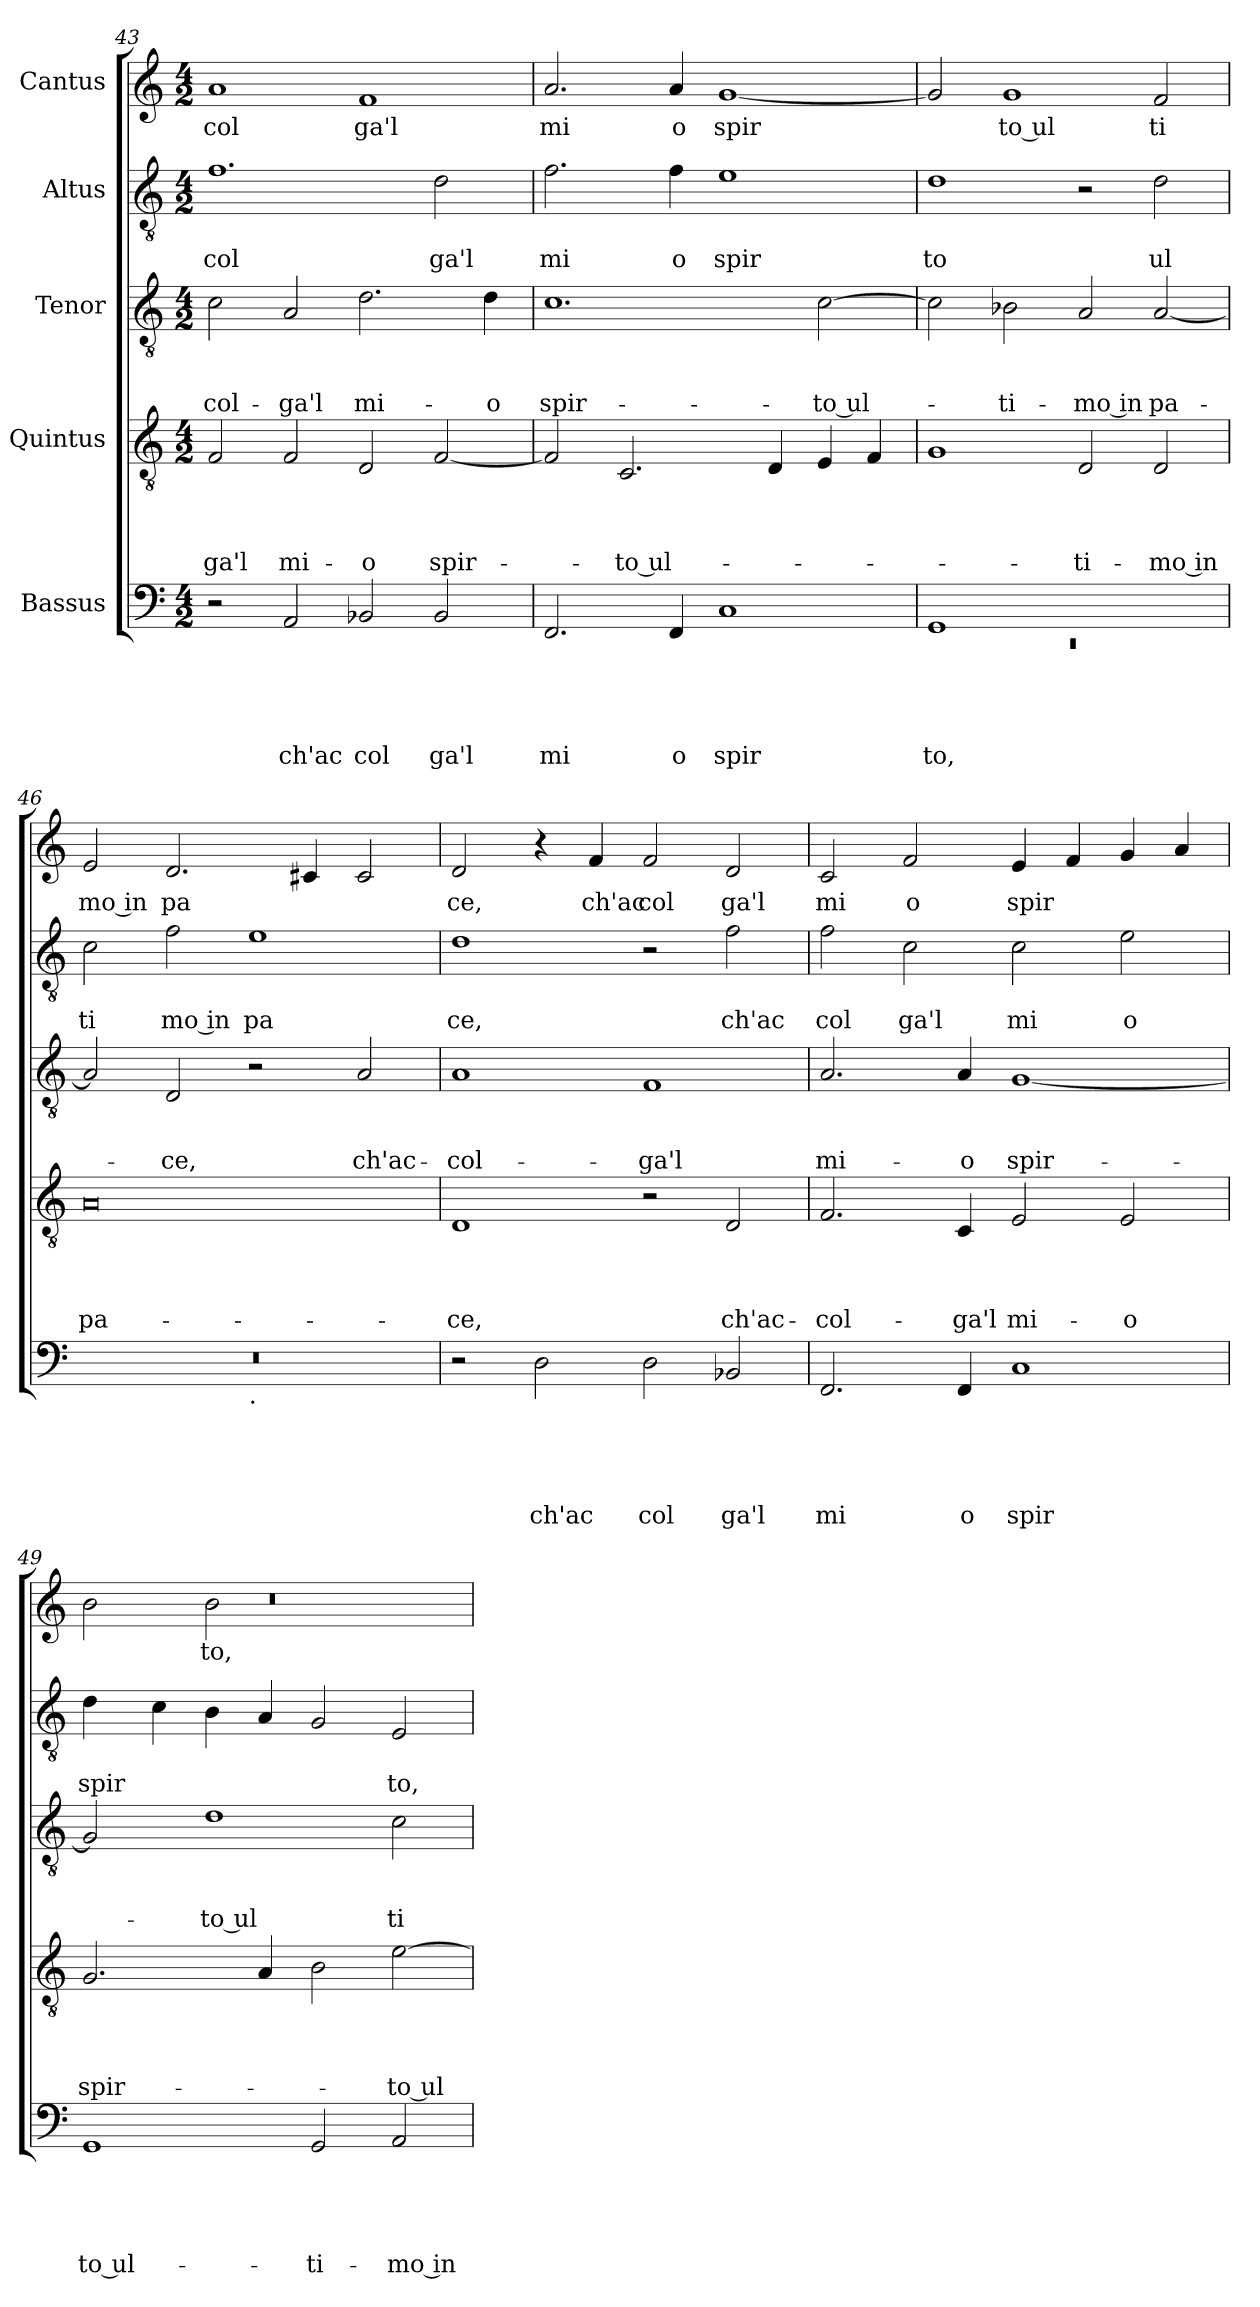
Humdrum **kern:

**kern	**text	**text	**text	**text	**text	**kern	**text	**text	**text	**text	**kern	**text	**text	**text	**kern	**text	**text	**kern	**text
*part5	*part5	*part5	*part5	*part5	*part5	*part4	*part4	*part4	*part4	*part4	*part3	*part3	*part3	*part3	*part2	*part2	*part2	*part1	*part1
*staff5	*staff5	*staff5	*staff5	*staff5	*staff5	*staff4	*staff4	*staff4	*staff4	*staff4	*staff3	*staff3	*staff3	*staff3	*staff2	*staff2	*staff2	*staff1	*staff1
*I"Bassus	*	*	*	*	*	*I"Quintus	*	*	*	*	*I"Tenor	*	*	*	*I"Altus	*	*	*I"Cantus	*
!!LO:PB:g=z
*clefF4	*	*	*	*	*	*clefGv2	*	*	*	*	*clefGv2	*	*	*	*clefGv2	*	*	*clefG2	*
*k[]	*	*	*	*	*	*k[]	*	*	*	*	*k[]	*	*	*	*k[]	*	*	*k[]	*
*C:	*	*	*	*	*	*C:	*	*	*	*	*C:	*	*	*	*C:	*	*	*C:	*
*M4/2	*	*	*	*	*	*M4/2	*	*	*	*	*M4/2	*	*	*	*M4/2	*	*	*M4/2	*
=43	=43	=43	=43	=43	=43	=43	=43	=43	=43	=43	=43	=43	=43	=43	=43	=43	=43	=43	=43
!	!	!	!	!	!	!	!	!	!	!LO:LY:b	!	!	!	!LO:LY:b	!	!	!LO:LY:b	!	!LO:LY:b
2r	.	.	.	.	.	2F/	.	.	.	ga'l	2c\	.	.	col-	1.f	.	col	1a	col
!	!	!	!	!	!LO:LY:b	!	!	!	!	!LO:LY:b	!	!	!	!LO:LY:b	!	!	!	!	!
2AA/	.	.	.	.	ch'ac	2F/	.	.	.	mi-	2A/	.	.	-ga'l	.	.	.	.	.
!	!	!	!	!	!LO:LY:b	!	!	!	!	!LO:LY:b	!	!	!	!LO:LY:b	!	!	!	!	!LO:LY:b
2BB-X/	.	.	.	.	col	2D/	.	.	.	-o	2.d\	.	.	mi-	.	.	.	1f	ga'l
!	!	!	!	!	!LO:LY:b	!	!	!	!	!LO:LY:b	!	!	!	!	!	!	!LO:LY:b	!	!
2BB-/	.	.	.	.	ga'l	[<2F/	.	.	.	spir-	.	.	.	.	2d\	.	ga'l	.	.
!	!	!	!	!	!	!	!	!	!	!	!	!	!	!LO:LY:b	!	!	!	!	!
.	.	.	.	.	.	.	.	.	.	.	4d\	.	.	-o	.	.	.	.	.
=44	=44	=44	=44	=44	=44	=44	=44	=44	=44	=44	=44	=44	=44	=44	=44	=44	=44	=44	=44
!	!	!	!	!	!LO:LY:b	!	!	!	!	!	!	!	!	!LO:LY:b	!	!	!LO:LY:b	!	!LO:LY:b
2.FF/	.	.	.	.	mi	2F/]	.	.	.	.	1.c	.	.	spir-	2.f\	.	mi	2.a/	mi
!	!	!	!	!	!	!	!	!	!	!LO:LY:b	!	!	!	!	!	!	!	!	!
.	.	.	.	.	.	2.C/	.	.	.	-to ul-	.	.	.	.	.	.	.	.	.
!	!	!	!	!	!LO:LY:b	!	!	!	!	!	!	!	!	!	!	!	!LO:LY:b	!	!LO:LY:b
4FF/	.	.	.	.	o	.	.	.	.	.	.	.	.	.	4f\	.	o	4a/	o
!	!	!	!	!	!LO:LY:b	!	!	!	!	!	!	!	!	!	!	!	!LO:LY:b	!	!LO:LY:b
1C	.	.	.	.	spir	.	.	.	.	.	.	.	.	.	1e	.	spir	[<1g	spir
.	.	.	.	.	.	4D/	.	.	.	.	.	.	.	.	.	.	.	.	.
!	!	!	!	!	!	!	!	!	!	!	!	!	!	!LO:LY:b	!	!	!	!	!
.	.	.	.	.	.	4E/	.	.	.	.	[>2c\	.	.	-to ul-	.	.	.	.	.
.	.	.	.	.	.	4F/	.	.	.	.	.	.	.	.	.	.	.	.	.
=45	=45	=45	=45	=45	=45	=45	=45	=45	=45	=45	=45	=45	=45	=45	=45	=45	=45	=45	=45
*^	*	*	*	*	*	*	*	*	*	*	*	*	*	*	*	*	*	*	*
!	!LO:N:vis=1	!	!	!	!	!LO:LY:b	!	!	!	!	!	!	!	!	!	!	!	!LO:LY:b	!	!
1GG	0rEE	.	.	.	.	to,	1G	.	.	.	.	2c\]	.	.	.	1d	.	to	2g/]	.
!	!	!	!	!	!	!	!	!	!	!	!	!	!	!	!LO:LY:b	!	!	!	!	!LO:LY:b:rj
.	.	.	.	.	.	.	.	.	.	.	.	2B-X\	.	.	-ti-	.	.	.	1g	to ul
!	!	!	!	!	!	!	!	!	!	!	!LO:LY:b	!	!	!	!LO:LY:b:rj	!	!	!	!	!
1ryy	.	.	.	.	.	.	2D/	.	.	.	-ti-	2A/	.	.	-mo in	2r	.	.	.	.
!	!	!	!	!	!	!	!	!	!	!	!LO:LY:b:rj	!	!	!	!LO:LY:b	!	!	!LO:LY:b	!	!LO:LY:b
.	.	.	.	.	.	.	2D/	.	.	.	-mo in	[<2A/	.	.	pa-	2d\	.	ul	2f/	ti
=46	=46	=46	=46	=46	=46	=46	=46	=46	=46	=46	=46	=46	=46	=46	=46	=46	=46	=46	=46	=46
!	!	!	!	!	!	!	!	!	!	!	!LO:LY:b	!	!	!	!	!	!	!LO:LY:b	!	!LO:LY:b:rj
0r	1ryy	.	.	.	.	.	0A	.	.	.	pa-	2A/]	.	.	.	2c\	.	ti	2e/	mo in
!	!	!	!	!	!	!	!	!	!	!	!	!	!	!	!LO:LY:b	!	!	!LO:LY:b:rj	!	!LO:LY:b
.	.	.	.	.	.	.	.	.	.	.	.	2D/	.	.	-ce,	2f\	.	mo in	2.d/	pa
!	!LO:TX:b:t=.	!	!	!	!	!	!	!	!	!	!	!	!	!	!	!	!	!	!	!
!	!	!	!	!	!	!	!	!	!	!	!	!	!	!	!	!	!	!LO:LY:b	!	!
.	1ryy	.	.	.	.	.	.	.	.	.	.	2r	.	.	.	1e	.	pa	.	.
.	.	.	.	.	.	.	.	.	.	.	.	.	.	.	.	.	.	.	4c#/	.
!	!	!	!	!	!	!	!	!	!	!	!	!	!	!	!LO:LY:b	!	!	!	!	!
.	.	.	.	.	.	.	.	.	.	.	.	2A/	.	.	ch'ac-	.	.	.	2c#/	.
=47	=47	=47	=47	=47	=47	=47	=47	=47	=47	=47	=47	=47	=47	=47	=47	=47	=47	=47	=47	=47
!	!	!	!	!	!	!	!	!	!	!	!LO:LY:b	!	!	!	!LO:LY:b	!	!	!LO:LY:b	!	!LO:LY:b
*v	*v	*	*	*	*	*	*	*	*	*	*	*	*	*	*	*	*	*	*	*
2r	.	.	.	.	.	1D	.	.	.	-ce,	1A	.	.	-col-	1d	.	ce,	2d/	ce,
!	!	!	!	!	!LO:LY:b	!	!	!	!	!	!	!	!	!	!	!	!	!	!
2D\	.	.	.	.	ch'ac	.	.	.	.	.	.	.	.	.	.	.	.	4r	.
!	!	!	!	!	!	!	!	!	!	!	!	!	!	!	!	!	!	!	!LO:LY:b
.	.	.	.	.	.	.	.	.	.	.	.	.	.	.	.	.	.	4f/	ch'ac
!	!	!	!	!	!LO:LY:b	!	!	!	!	!	!	!	!	!LO:LY:b	!	!	!	!	!LO:LY:b
2D\	.	.	.	.	col	2r	.	.	.	.	1F	.	.	-ga'l	2r	.	.	2f/	col
!	!	!	!	!	!LO:LY:b	!	!	!	!	!LO:LY:b	!	!	!	!	!	!	!LO:LY:b	!	!LO:LY:b
2BB-X/	.	.	.	.	ga'l	2D/	.	.	.	ch'ac-	.	.	.	.	2f\	.	ch'ac	2d/	ga'l
=48	=48	=48	=48	=48	=48	=48	=48	=48	=48	=48	=48	=48	=48	=48	=48	=48	=48	=48	=48
!	!	!	!	!	!LO:LY:b	!	!	!	!	!LO:LY:b	!	!	!	!LO:LY:b	!	!	!LO:LY:b	!	!LO:LY:b
2.FF/	.	.	.	.	mi	2.F/	.	.	.	-col-	2.A/	.	.	mi-	2f\	.	col	2c/	mi
!	!	!	!	!	!	!	!	!	!	!	!	!	!	!	!	!	!LO:LY:b	!	!LO:LY:b
.	.	.	.	.	.	.	.	.	.	.	.	.	.	.	2c\	.	ga'l	2f/	o
!	!	!	!	!	!LO:LY:b	!	!	!	!	!LO:LY:b	!	!	!	!LO:LY:b	!	!	!	!	!
4FF/	.	.	.	.	o	4C/	.	.	.	-ga'l	4A/	.	.	-o	.	.	.	.	.
!	!	!	!	!	!LO:LY:b	!	!	!	!	!LO:LY:b	!	!	!	!LO:LY:b	!	!	!LO:LY:b	!	!LO:LY:b
1C	.	.	.	.	spir	2E/	.	.	.	mi-	[<1G	.	.	spir-	2c\	.	mi	4e/	spir
.	.	.	.	.	.	.	.	.	.	.	.	.	.	.	.	.	.	4f/	.
!	!	!	!	!	!	!	!	!	!	!LO:LY:b	!	!	!	!	!	!	!LO:LY:b	!	!
.	.	.	.	.	.	2E/	.	.	.	-o	.	.	.	.	2e\	.	o	4g/	.
.	.	.	.	.	.	.	.	.	.	.	.	.	.	.	.	.	.	4a/	.
!!LO:LB:g=z
=49	=49	=49	=49	=49	=49	=49	=49	=49	=49	=49	=49	=49	=49	=49	=49	=49	=49	=49	=49
*	*	*	*	*	*	*	*	*	*	*	*	*	*	*	*	*	*	*^	*
*	*	*	*	*	*	*	*	*	*	*	*	*	*	*	*	*	*	*	*^	*
!	!	!	!	!	!LO:LY:b:rj	!	!	!	!	!LO:LY:b	!	!	!	!	!	!	!LO:LY:b	!	!	!LO:N:vis=1	!
1GG	.	.	.	.	to ul-	2.G/	.	.	.	spir-	2G/]	.	.	.	4d\	.	spir	8ryy	2b\	0r	.
.	.	.	.	.	.	.	.	.	.	.	.	.	.	.	.	.	.	1...ryy	.	.	.
.	.	.	.	.	.	.	.	.	.	.	.	.	.	.	4c\	.	.	.	.	.	.
!	!	!	!	!	!	!	!	!	!	!	!	!	!	!LO:LY:b:rj	!	!	!	!	!	!	!LO:LY:b
.	.	.	.	.	.	.	.	.	.	.	1d	.	.	-to ul	4B\	.	.	.	2b\	.	to,
.	.	.	.	.	.	4A/	.	.	.	.	.	.	.	.	4A/	.	.	.	.	.	.
!	!	!	!	!	!LO:LY:b	!	!	!	!	!	!	!	!	!	!	!	!	!	!	!	!
2GG/	.	.	.	.	-ti-	2B\	.	.	.	.	.	.	.	.	2G/	.	.	.	1ryy	.	.
!	!	!	!	!	!LO:LY:b:rj	!	!	!	!	!LO:LY:b	!	!	!	!LO:LY:b	!	!	!LO:LY:b	!	!	!	!
2AA/	.	.	.	.	-mo in	[>2e\	.	.	.	-to ul-	2c\	.	.	ti	2E/	.	to,	.	.	.	.
*	*	*	*	*	*	*	*	*	*	*	*	*	*	*	*	*	*	*v	*v	*v	*
=	=	=	=	=	=	=	=	=	=	=	=	=	=	=	=	=	=	=	=
*-	*-	*-	*-	*-	*-	*-	*-	*-	*-	*-	*-	*-	*-	*-	*-	*-	*-	*-	*-
